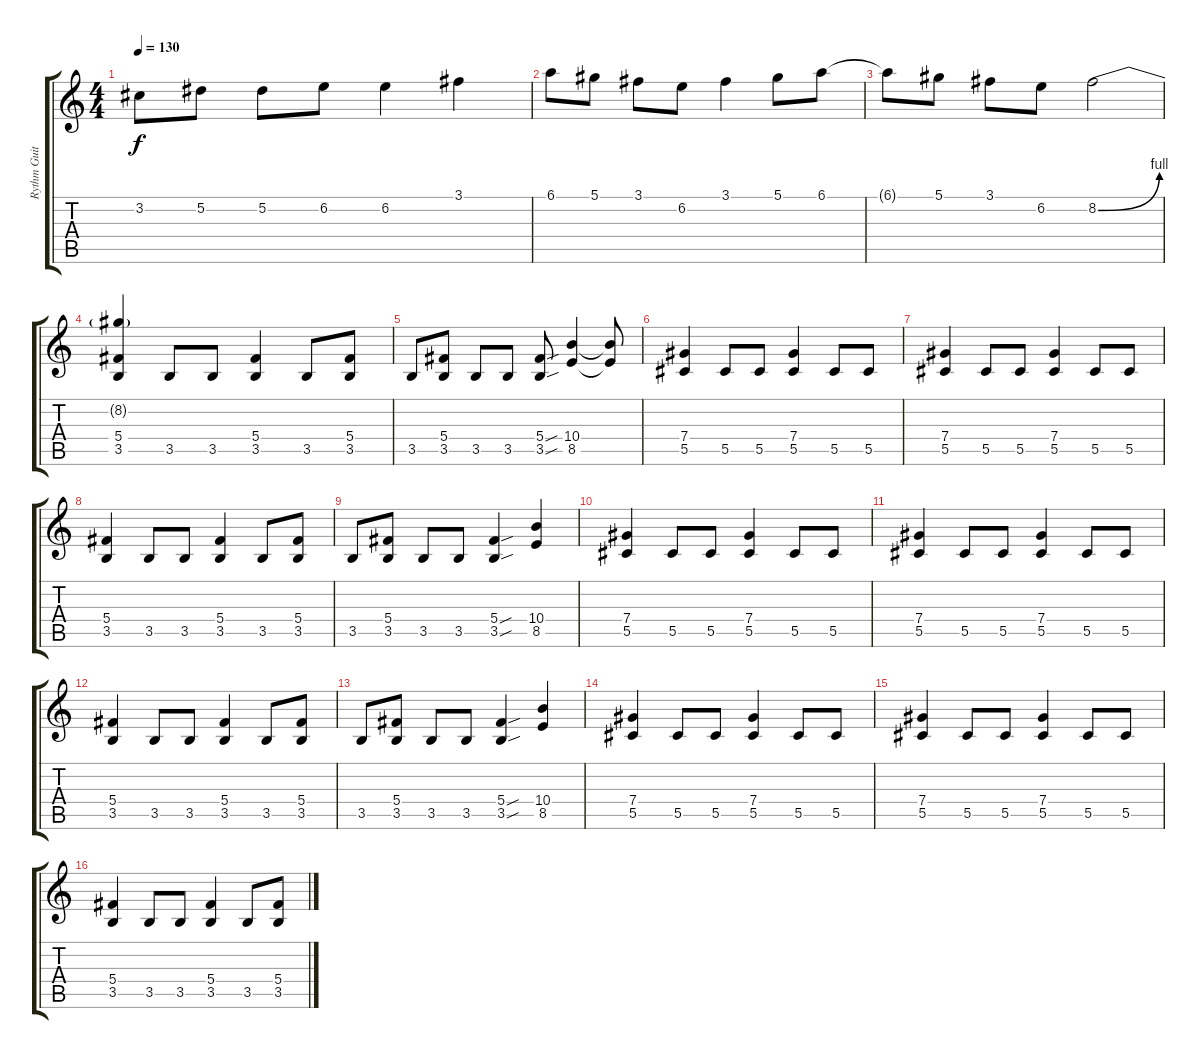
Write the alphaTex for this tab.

\track ("Rythm Guitar" "Rythm Guit") {instrument overdrivenguitar}
\staff {score tabs}
\tuning (Eb4 Bb3 Gb3 Db3 Ab2 Db2) {hide}
\ts (4 4)
\tempo 130
\clef g2
\ks c
3.2{t}.8{dy f} 5.2.8 5.2.8 6.2.8 6.2.4 3.1.4 |
6.1.8 5.1.8 3.1.8 6.2.8 3.1.4 5.1.8 6.1.8 |
6.1{t}.8 5.1.8 3.1.8 6.2.8 8.2{be (bend 0 0 60 4)}.2 |
(8.2{t} 5.4 3.5).4 3.5.8 3.5.8 (5.4 3.5).4 3.5.8 (5.4 3.5).8 |
3.5.8 (5.4 3.5).8 3.5.8 3.5.8 (5.4{sou} 3.5{sou}).8 (10.4 8.5).4 (10.4{t} 8.5{t}).8 |
(7.4 5.5).4 5.5.8 5.5.8 (7.4 5.5).4 5.5.8 5.5.8 |
(7.4 5.5).4 5.5.8 5.5.8 (7.4 5.5).4 5.5.8 5.5.8 |
(5.4 3.5).4 3.5.8 3.5.8 (5.4 3.5).4 3.5.8 (5.4 3.5).8 |
3.5.8 (5.4 3.5).8 3.5.8 3.5.8 (5.4{sou} 3.5{sou}).4 (10.4 8.5).4 |
(7.4 5.5).4 5.5.8 5.5.8 (7.4 5.5).4 5.5.8 5.5.8 |
(7.4 5.5).4 5.5.8 5.5.8 (7.4 5.5).4 5.5.8 5.5.8 |
(5.4 3.5).4 3.5.8 3.5.8 (5.4 3.5).4 3.5.8 (5.4 3.5).8 |
3.5.8 (5.4 3.5).8 3.5.8 3.5.8 (5.4{sou} 3.5{sou}).4 (10.4 8.5).4 |
(7.4 5.5).4 5.5.8 5.5.8 (7.4 5.5).4 5.5.8 5.5.8 |
(7.4 5.5).4 5.5.8 5.5.8 (7.4 5.5).4 5.5.8 5.5.8 |
(5.4 3.5).4 3.5.8 3.5.8 (5.4 3.5).4 3.5.8 (5.4 3.5).8
